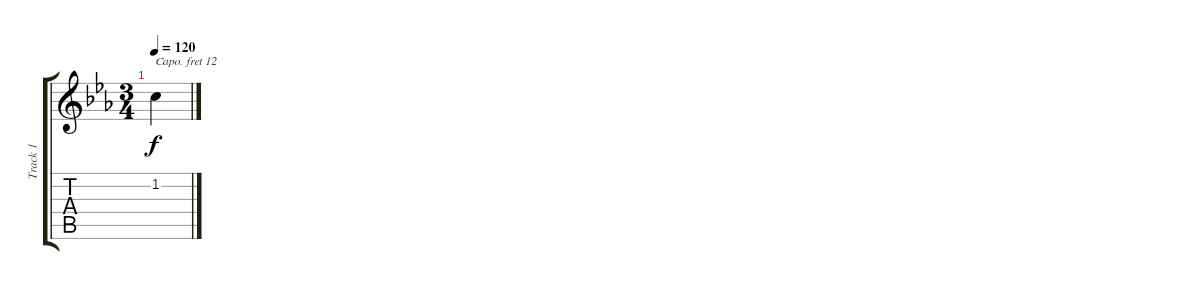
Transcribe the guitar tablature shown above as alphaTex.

\track ("Track 1" "Track 1") {instrument acousticgrandpiano}
\staff {score tabs}
\capo 12
\tuning (E4 B3 G3 D3 A2 E2) {hide}
\ts (3 4)
\tempo 120
\clef g2
\ks cminor
1.2.4{dy f}
